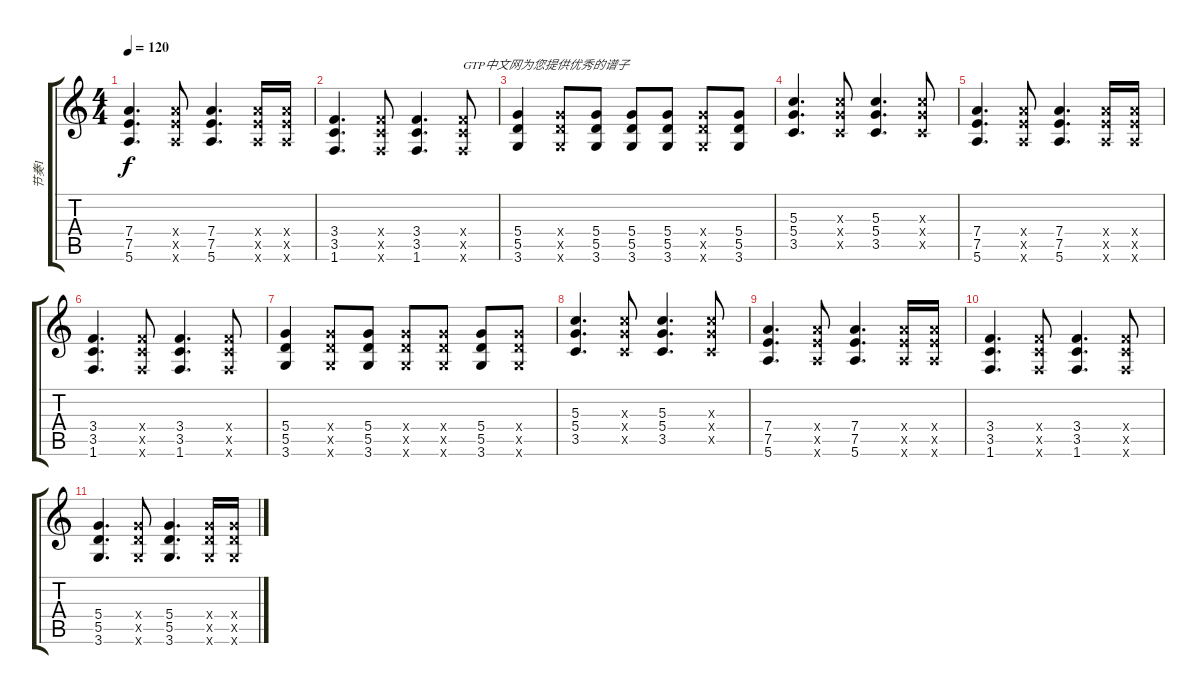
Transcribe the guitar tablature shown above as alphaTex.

\track ("节奏1" "节奏1") {instrument distortionguitar}
\staff {score tabs}
\tuning (E4 B3 G3 D3 A2 E2) {hide}
\ts (4 4)
\tempo 120
\clef g2
\ks c
(7.4 7.5 5.6).4{d dy f} (7.4{x} 7.5{x} 5.6{x}).8 (7.4 7.5 5.6).4{d} (7.4{x} 7.5{x} 5.6{x}).16 (7.4{x} 7.5{x} 5.6{x}).16 |
(3.4 3.5 1.6).4{d} (3.4{x} 3.5{x} 1.6{x}).8 (3.4 3.5 1.6).4{d} (3.4{x} 3.5{x} 1.6{x}).8{txt "GTP中文网为您提供优秀的谱子"} |
(5.4 5.5 3.6).4 (5.4{x} 5.5{x} 3.6{x}).8 (5.4 5.5 3.6).8 (5.4 5.5 3.6).8 (5.4 5.5 3.6).8 (5.4{x} 5.5{x} 3.6{x}).8 (5.4 5.5 3.6).8 |
(5.3 5.4 3.5).4{d} (5.3{x} 5.4{x} 3.5{x}).8 (5.3 5.4 3.5).4{d} (5.3{x} 5.4{x} 3.5{x}).8 |
(7.4 7.5 5.6).4{d} (7.4{x} 7.5{x} 5.6{x}).8 (7.4 7.5 5.6).4{d} (7.4{x} 7.5{x} 5.6{x}).16 (7.4{x} 7.5{x} 5.6{x}).16 |
(3.4 3.5 1.6).4{d} (3.4{x} 3.5{x} 1.6{x}).8 (3.4 3.5 1.6).4{d} (3.4{x} 3.5{x} 1.6{x}).8 |
(5.4 5.5 3.6).4 (5.4{x} 5.5{x} 3.6{x}).8 (5.4 5.5 3.6).8 (5.4{x} 5.5{x} 3.6{x}).8 (5.4{x} 5.5{x} 3.6{x}).8 (5.4 5.5 3.6).8 (5.4{x} 5.5{x} 3.6{x}).8 |
(5.3 5.4 3.5).4{d} (5.3{x} 5.4{x} 3.5{x}).8 (5.3 5.4 3.5).4{d} (5.3{x} 5.4{x} 3.5{x}).8 |
(7.4 7.5 5.6).4{d} (7.4{x} 7.5{x} 5.6{x}).8 (7.4 7.5 5.6).4{d} (7.4{x} 7.5{x} 5.6{x}).16 (7.4{x} 7.5{x} 5.6{x}).16 |
(3.4 3.5 1.6).4{d} (3.4{x} 3.5{x} 1.6{x}).8 (3.4 3.5 1.6).4{d} (3.4{x} 3.5{x} 1.6{x}).8 |
(5.4 5.5 3.6).4{d} (5.4{x} 5.5{x} 3.6{x}).8 (5.4 5.5 3.6).4{d} (5.4{x} 5.5{x} 3.6{x}).16 (5.4{x} 5.5{x} 3.6{x}).16
